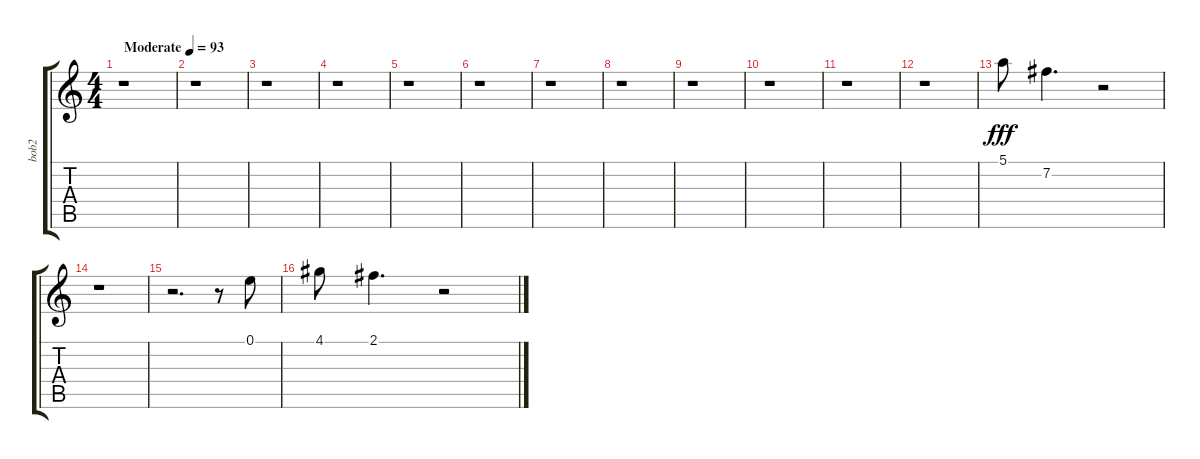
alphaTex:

\track ("bob2" "bob2") {instrument overdrivenguitar}
\staff {score tabs}
\tuning (E4 B3 G3 D3 A2 E2) {hide}
\ts (4 4)
\tempo (93 "Moderate")
\clef g2
\ks c
r.1{dy fff instrument overdrivenguitar} |
r.1 |
r.1 |
r.1 |
r.1 |
r.1 |
r.1 |
r.1 |
r.1 |
r.1 |
r.1 |
r.1 |
5.1.8{volume 13 balance 3} 7.2.4{d} r.2 |
r.1 |
r.2{d} r.8 0.1.8 |
4.1.8 2.1.4{d} r.2
